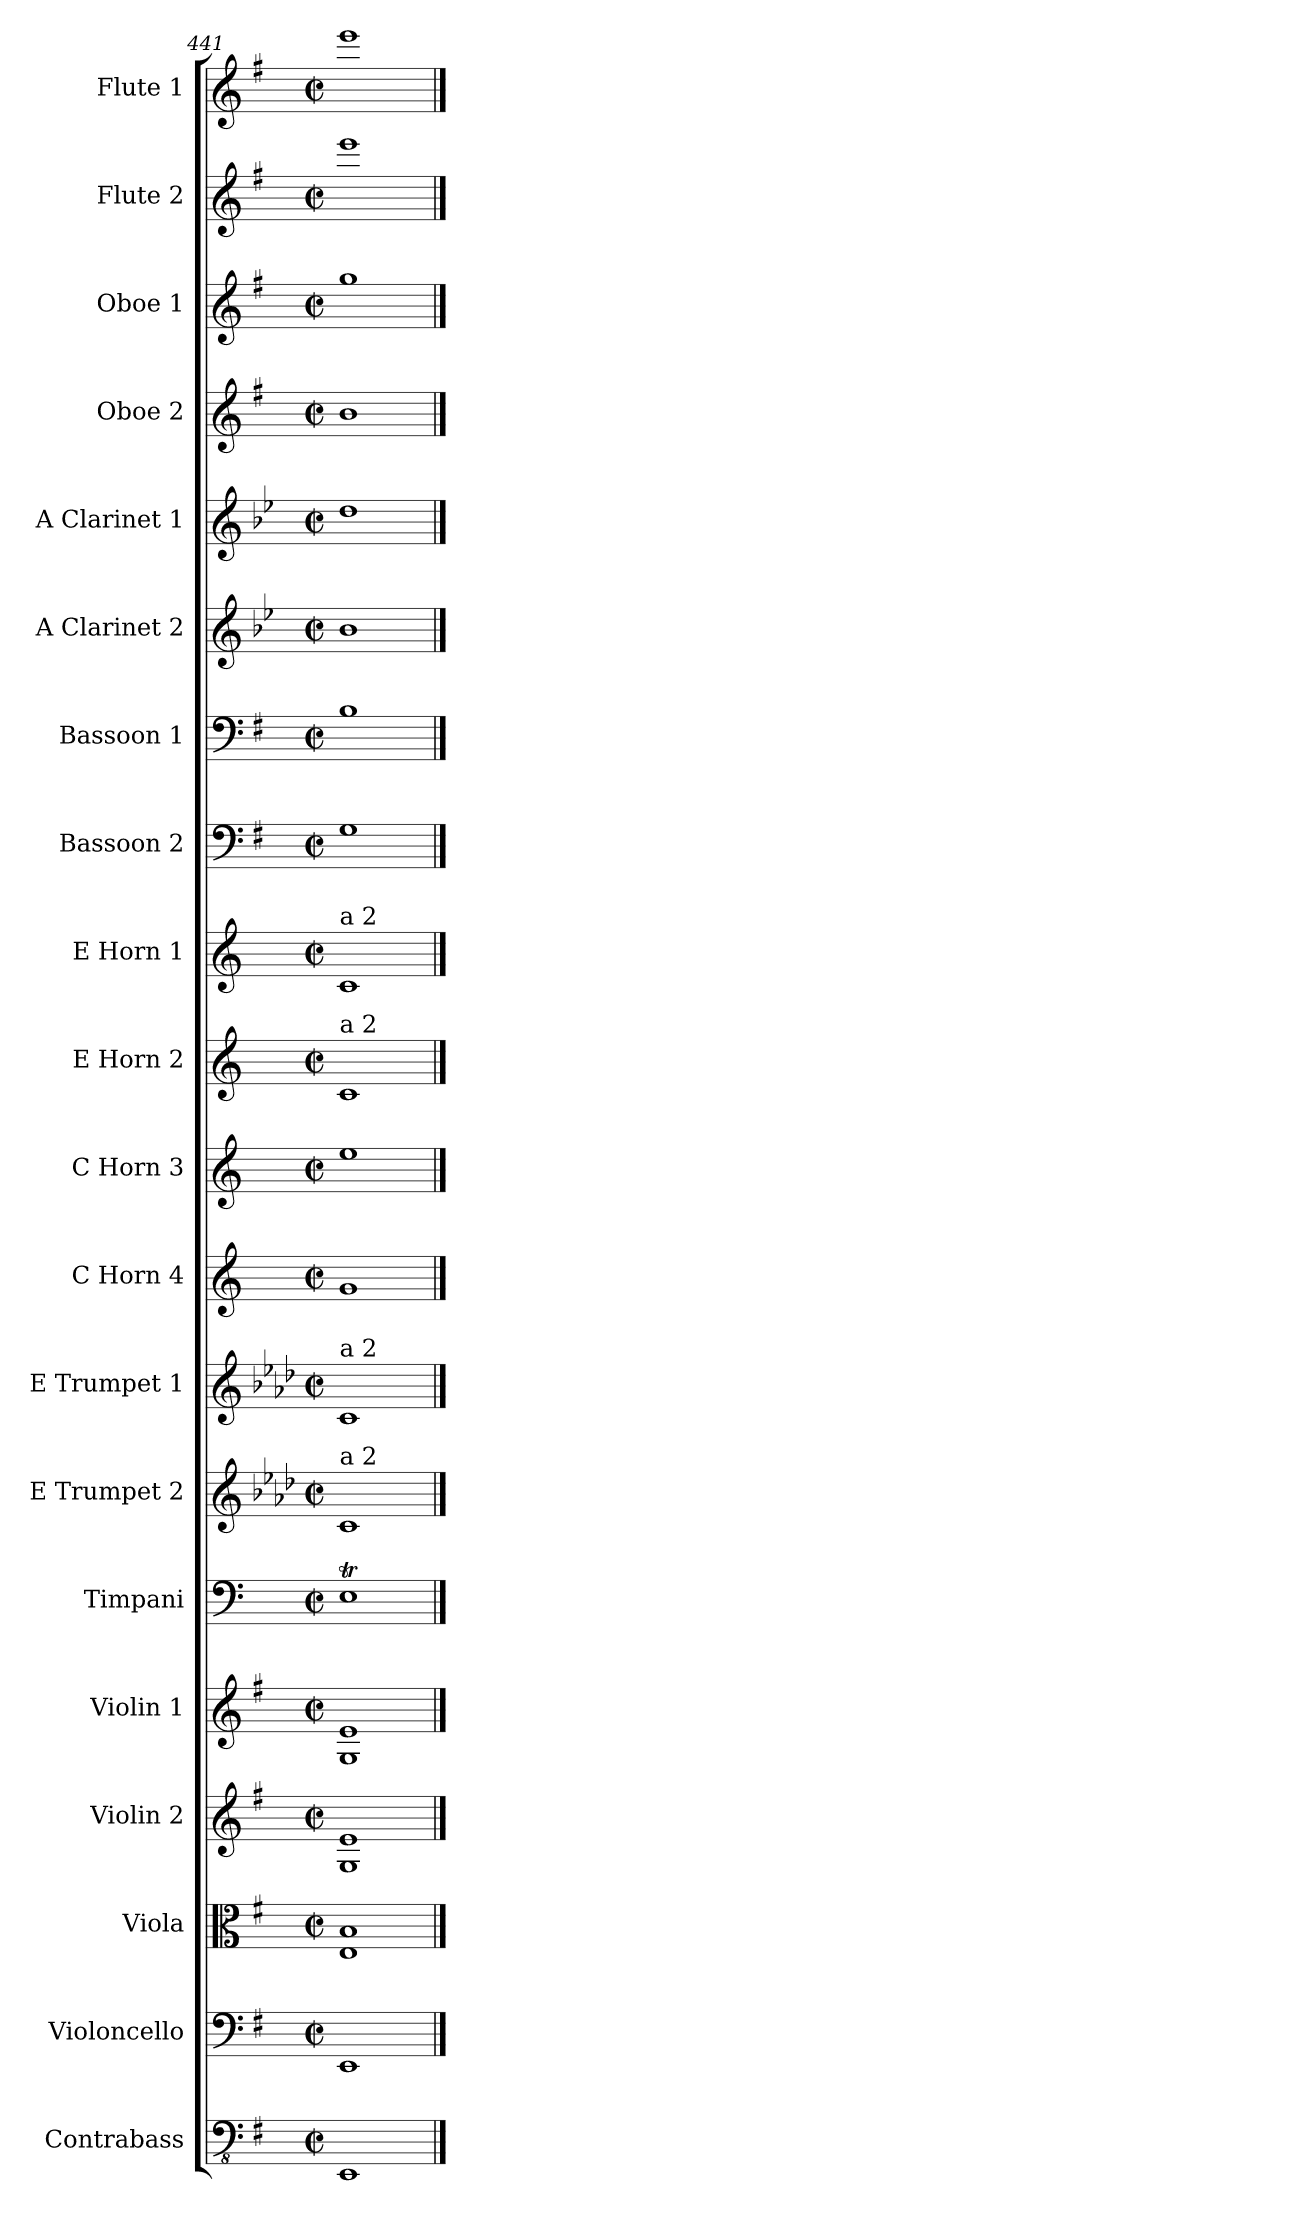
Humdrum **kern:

**kern	**kern	**kern	**kern	**kern	**kern	**kern	**kern	**kern	**kern	**kern	**kern	**kern	**kern	**kern	**kern	**kern	**kern	**kern	**kern
*part20	*part19	*part18	*part17	*part16	*part15	*part14	*part13	*part12	*part11	*part10	*part9	*part8	*part7	*part6	*part5	*part4	*part3	*part2	*part1
*staff20	*staff19	*staff18	*staff17	*staff16	*staff15	*staff14	*staff13	*staff12	*staff11	*staff10	*staff9	*staff8	*staff7	*staff6	*staff5	*staff4	*staff3	*staff2	*staff1
*I"Contrabass	*I"Violoncello	*I"Viola	*I"Violin 2	*I"Violin 1	*I"Timpani	*I"E Trumpet 2	*I"E Trumpet 1	*I"C Horn 4	*I"C Horn 3	*I"E Horn 2	*I"E Horn 1	*I"Bassoon 2	*I"Bassoon 1	*I"A Clarinet 2	*I"A Clarinet 1	*I"Oboe 2	*I"Oboe 1	*I"Flute 2	*I"Flute 1
*I'Cb	*I'Vc	*I'Vla	*I'Vln 2	*I'Vln 1	*I'Timp	*I'Tpt 2	*I'Tpt 1	*I'Hn 4	*I'Hn 3	*I'Hn 2	*I'Hn 1	*I'Bsn 2	*I'Bsn 1	*I'Cl 2	*I'Cl 1	*I'Ob 2	*I'Ob 1	*I'Fl 2	*I'Fl 1
*clefFv4	*clefF4	*clefC3	*clefG2	*clefG2	*clefF4	*clefG2	*clefG2	*clefG2	*clefG2	*clefG2	*clefG2	*clefF4	*clefF4	*clefG2	*clefG2	*clefG2	*clefG2	*clefG2	*clefG2
*	*	*	*	*	*	*ITrd-2c-4	*ITrd-2c-4	*ITrd7c12	*ITrd7c12	*ITrd5c8	*ITrd5c8	*	*	*ITrd2c3	*ITrd2c3	*	*	*	*
*k[f#]	*k[f#]	*k[f#]	*k[f#]	*k[f#]	*k[]	*k[]	*k[]	*k[]	*k[]	*k[f#c#g#d#]	*k[f#c#g#d#]	*k[f#]	*k[f#]	*k[f#]	*k[f#]	*k[f#]	*k[f#]	*k[f#]	*k[f#]
*M2/2	*M2/2	*M2/2	*M2/2	*M2/2	*M2/2	*M2/2	*M2/2	*M2/2	*M2/2	*M2/2	*M2/2	*M2/2	*M2/2	*M2/2	*M2/2	*M2/2	*M2/2	*M2/2	*M2/2
*met(c|)	*met(c|)	*met(c|)	*met(c|)	*met(c|)	*met(c|)	*met(c|)	*met(c|)	*met(c|)	*met(c|)	*met(c|)	*met(c|)	*met(c|)	*met(c|)	*met(c|)	*met(c|)	*met(c|)	*met(c|)	*met(c|)	*met(c|)
=441	=441	=441	=441	=441	=441	=441	=441	=441	=441	=441	=441	=441	=441	=441	=441	=441	=441	=441	=441
!	!	!	!	!	!	!	!	!	!	!	!LO:TX:a:t=a 2	!	!	!	!	!	!	!	!
!	!	!	!	!	!	!	!	!	!	!LO:TX:a:t=a 2	!	!	!	!	!	!	!	!	!
!	!	!	!	!	!	!	!LO:TX:a:t=a 2	!	!	!	!	!	!	!	!	!	!	!	!
!	!	!	!	!	!	!LO:TX:a:t=a 2	!	!	!	!	!	!	!	!	!	!	!	!	!
1EEE	1EE	1E 1B	1G 1e	1G 1e	1Et	1e	1e	1G	1e	1E	1E	1G	1B	1g	1b	1b	1gg	1eee	1eee
==	==	==	==	==	==	==	==	==	==	==	==	==	==	==	==	==	==	==	==
*-	*-	*-	*-	*-	*-	*-	*-	*-	*-	*-	*-	*-	*-	*-	*-	*-	*-	*-	*-
